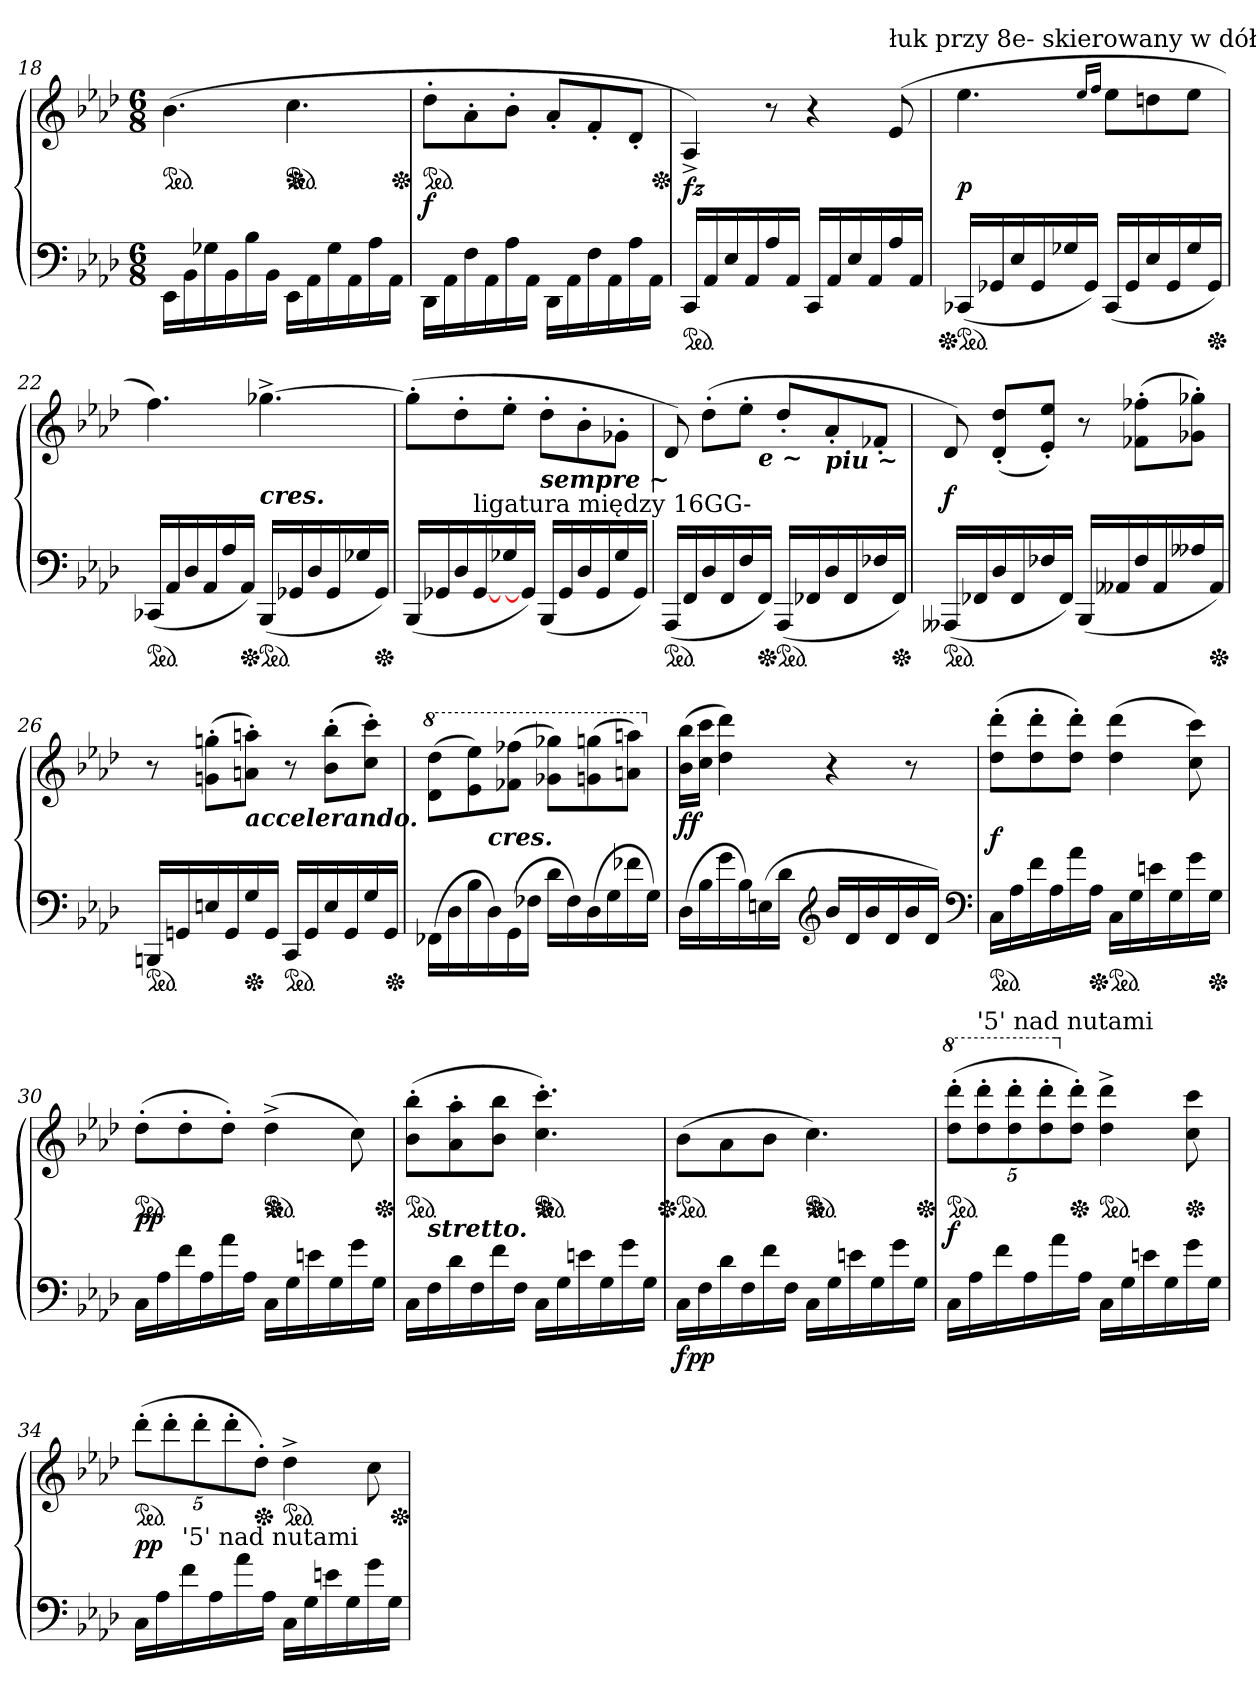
**kern	**kern	**dynam
*part1	*part1	*part1
*staff2	*staff1	*staff1/2
*clefF4	*clefG2	*
*k[b-e-a-d-]	*k[b-e-a-d-]	*
*M6/8	*M6/8	*
=18	=18	=18
!	!LO:TX:c:Bi:t=cres.	!
*	*ped	*
16EE-\LL	(>4.b-	.
16BB-	.	.
16G-X	.	.
16BB-	.	.
16B-	.	.
*	*Xped	*
16BB-JJ	.	.
*	*ped	*
16EE-\LL	4.cc	.
16AA-	.	.
16G-	.	.
16AA-	.	.
16A-	.	.
*	*Xped	*
16AA-JJ	.	.
=19	=19	=19
*	*ped	*
16DD-\LL	8dd-'L	f
16AA-	.	.
16F	8a-'	.
16AA-	.	.
16A-	8b-'J	.
16AA-JJ	.	.
16DD-\LL	8a-'L	.
16AA-	.	.
16F	8f'	.
16AA-	.	.
16A-	8d-'J	.
*	*Xped	*
16AA-JJ	.	.
=20	=20	=20
*ped	*	*
16CCLL	4A-^>)	fz
16AA-	.	.
16E-	.	.
16AA-	.	.
16A-	8r	.
16AA-JJ	.	.
16CCLL	4r	.
16AA-	.	.
16E-	.	.
16AA-	.	.
!	!LO:TX:a:t=łuk przy 8e- skierowany w dół	!
16A-	(>8e-	.
16AA-JJ	.	.
=21	=21	=21
*Xped	*	*
*ped	*	*
(16CC-XLL	4.ee-	p
16GG-X	.	.
16E-	.	.
16GG-	.	.
16G-X	.	.
16GG-JJ)	.	.
.	16qqee-/LL	.
.	16qqff/JJ	.
(16CC-LL	8ee-L	.
16GG-	.	.
16E-	8ddn	.
16GG-	.	.
16G-	8ee-J	.
*Xped	*	*
16GG-JJ)	.	.
=22	=22	=22
*ped	*	*
(16CC-XLL	4.ff)	.
16AA-	.	.
16D-	.	.
16AA-	.	.
16A-	.	.
*Xped	*	*
16AA-JJ)	.	.
!	!LO:TX:c:Bi:t=cres.	!
*ped	*	*
(16BBB-LL	[4.gg-X^	.
16GG-X	.	.
16D-	.	.
16GG-	.	.
16G-X	.	.
*Xped	*	*
16GG-JJ)	.	.
=23	=23	=23
(16BBB-LL	(8gg-'L]	.
16GG-X	.	.
16D-	8dd-'	.
!LO:TX:a:t=ligatura między 16GG-	!	!
[16GG-	.	.
16G-X	8ee-'J	.
16GG-JJ])	.	.
!	!LO:TX:b:Bi:t=sempre ~	!
(16BBB-LL	8dd-'L	.
16GG-	.	.
16D-	8b-'	.
16GG-	.	.
16G-	8g-X'J	.
16GG-JJ)	.	.
=24	=24	=24
!	!LO:TX:a:t=łuk przy 8d- w dół	!
!	!LO:TX:b:Bi:t=stretto ~	!
!LO:TX:a:t=pedał przed nutą	!	!
*	*^	*
*ped	*	*	*
(16AAA-LL	8d-)	4ryy	.
16FF	.	.	.
16D-	(>8dd-'L	.	.
16FF	.	.	.
16F	8ee-'J	16ryy	.
!	!	!LO:TX:b:Bi:t=e ~	!
*Xped	*	*	*
16FFJJ)	.	4..ryy	.
*ped	*	*	*
(16AAA-LL	8dd-'L	.	.
16FF-X	.	.	.
!	!LO:TX:b:Bi:t=piu ~	!	!
16D-	8a-'	.	.
16FF-	.	.	.
16F-X	8f-X'J	.	.
*Xped	*	*	*
16FF-JJ)	.	.	.
*	*v	*v	*
=25	=25	=25
*ped	*	*
(16AAA--XLL	8d-)	f
16FF-X	.	.
16D-	(8d-' 8dd-'L	.
16FF-	.	.
16F-X	8e-' 8ee-'J)	.
16FF-JJ)	.	.
(16BBB-LL	8r	.
16AA--X	.	.
16F-	(8f-X' 8ff-X'L	.
16AA--	.	.
16A--X	8g-X' 8gg-X'J)	.
*Xped	*	*
16AA--JJ)	.	.
=26	=26	=26
*ped	*	*
16BBBnLL	8r	.
16GGn	.	.
16En	(8gn' 8ggn'L	.
16GG	.	.
!	!LO:TX:b:Bi:t=accelerando.	!
*Xped	*	*
16G	8an' 8aan'J)	.
16GGJJ	.	.
*ped	*	*
16CCLL	8r	.
16GG	.	.
16E	(8b-' 8bb-'L	.
16GG	.	.
16G	8cc' 8ccc'J)	.
16GGJJ	.	.
*Xped	*	*
=27	=27	=27
*	*8va	*
*	*^	*
(16FF-X\LL	(8dd-\ 8ddd-\L	8.ryy	.
16D-	.	.	.
16B-	8ee- 8eee-)	.	.
!	!	!LO:TX:c:Bi:t=cres.	!
16D-)	.	2ryy	.
(16GG	(8ff-X\ 8fff-X\J	.	.
16F-XJJ	.	.	.
16d-LL	8gg-X 8ggg-XL)	.	.
16F-)	.	.	.
(16D-	(8ggn 8gggn	.	.
16G	.	.	.
16f-X	8aan 8aaanJ)	.	.
16GJJ)	.	16ryy	.
*	*v	*v	*
=28	=28	=28
*	*X8va	*
*	*^	*
!	!LO:TX:a:Bi:t=loco.	!	!
*	*v	*v	*
(16D-LL	(16b- 16bb-LL	ff
16B-	16cc 16cccJJ	.
16g	4dd- 4ddd-)	.
16B-)	.	.
(16En	.	.
16d-JJ	.	.
*clefG2	*	*
16b-LL	4r	.
16d-	.	.
16b-	.	.
16d-	.	.
16b-	8r	.
16d-JJ)	.	.
*clefF4	*	*
=29	=29	=29
*ped	*	*
16CLL	(8dd-' 8ddd-'L	f
16A-	.	.
16f	8dd-' 8ddd-'	.
16A-	.	.
16a-	8dd-' 8ddd-'J)	.
*Xped	*	*
16A-JJ	.	.
*ped	*	*
16CLL	(4dd- 4ddd-	.
16G	.	.
16en	.	.
16G	.	.
16g	8cc 8ccc)	.
*Xped	*	*
16GJJ	.	.
=30	=30	=30
*	*ped	*
16CLL	(8dd-'L	pp
16A-	.	.
16f	8dd-'	.
16A-	.	.
16a-	8dd-'J)	.
*	*Xped	*
16A-JJ	.	.
*	*ped	*
16CLL	(4dd-^	.
16G	.	.
16en	.	.
16G	.	.
16g	8cc)	.
*	*Xped	*
16GJJ	.	.
=31	=31	=31
!	!LO:TX:a:t=pedalizacja pod 'stretto'	!
*	*ped	*
16CLL	(8b-' 8bb-'L	.
!LO:TX:a:Bi:t=stretto.	!	!
16F	.	.
16d-	8a-' 8aa-'	.
16F	.	.
16f	8b- 8bb-J	.
*	*Xped	*
16FJJ	.	.
*	*ped	*
16CLL	4.cc' 4.ccc')	.
16G	.	.
16en	.	.
16G	.	.
16g	.	.
16GJJ	.	.
=32	=32	=32
!	!	!LO:DY:b=2
*	*Xped	*
*	*ped	*
16CLL	(8b-\L	f pp
16F	.	.
16d-	8a-	.
16F	.	.
16f	8b-J	.
*	*Xped	*
16FJJ	.	.
*	*ped	*
16CLL	4.cc)	.
16G	.	.
16en	.	.
16G	.	.
16g	.	.
*	*Xped	*
16GJJ	.	.
=33	=33	=33
*	*8va	*
!	!LO:TX:b:Bi:t=appassionato.	!
*	*ped	*
16CLL	(40%3ddd-' 40%3dddd-'L	f
16A-	.	.
!	!LO:TX:a:t='5' nad nutami	!
.	40%3ddd-' 40%3dddd-'	.
16f	.	.
.	40%3ddd-' 40%3dddd-'	.
16A-	.	.
.	40%3ddd-' 40%3dddd-'	.
16a-	.	.
*	*X8va	*
!	!LO:TX:a:Bi:t=loco.	!
*	*Xped	*
.	40%3dd-' 40%3ddd-'J)	.
16A-JJ	.	.
*	*ped	*
16CLL	4dd-^< 4ddd-^<	.
16G	.	.
16en	.	.
16G	.	.
*	*Xped	*
16g	8cc 8ccc	.
16GJJ	.	.
=34	=34	=34
*	*ped	*
16CLL	(40%3ddd-'L	pp
16A-	.	.
.	40%3ddd-'	.
!LO:TX:a:t='5' nad nutami	!	!
16f	.	.
.	40%3ddd-'	.
16A-	.	.
.	40%3ddd-'	.
16a-	.	.
*	*Xped	*
.	40%3dd-'J)	.
16A-JJ	.	.
*	*ped	*
16CLL	4dd-^	.
16G	.	.
16en	.	.
16G	.	.
16g	8cc	.
*	*Xped	*
16GJJ	.	.
=	=	=
*-	*-	*-
